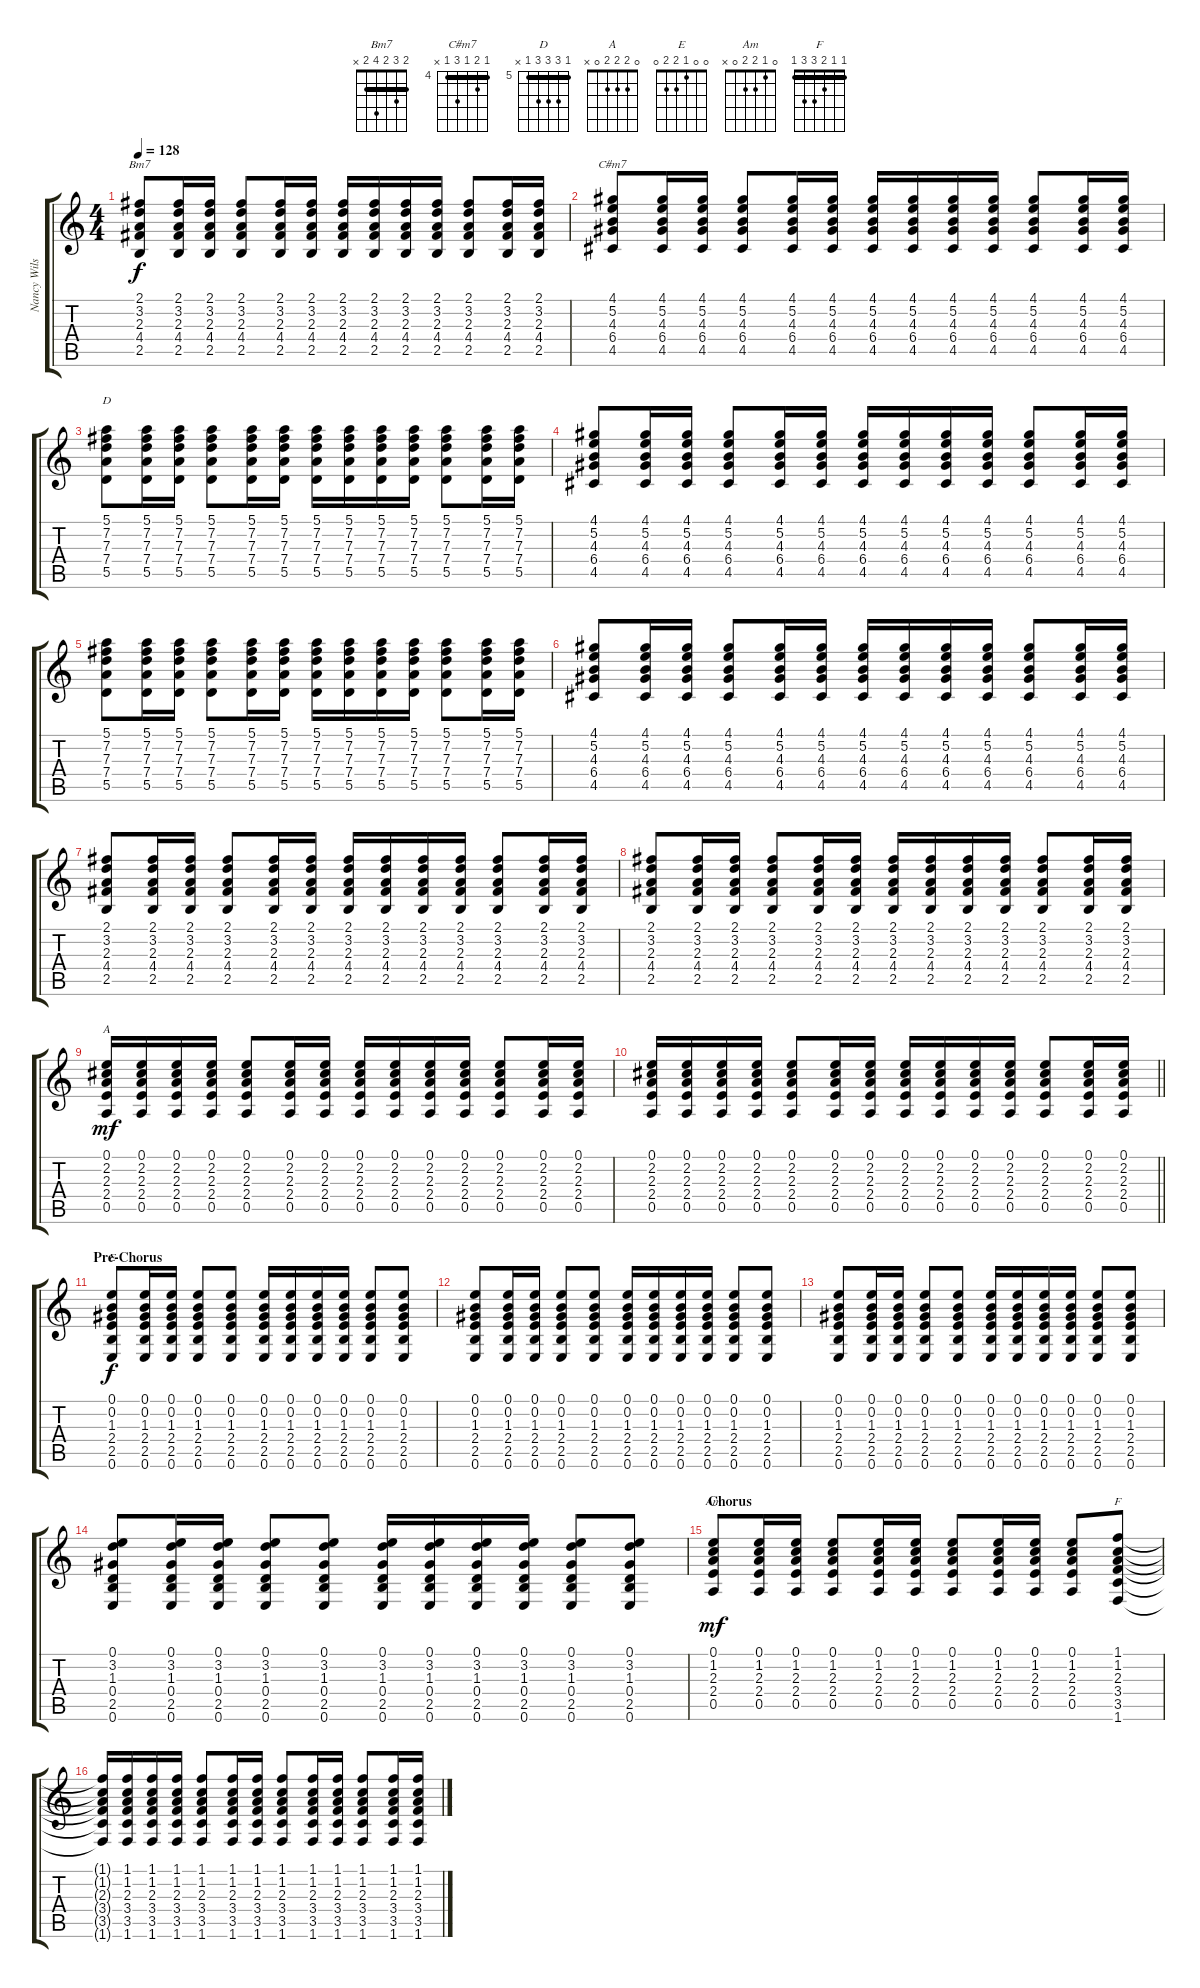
\track ("Nancy Wilson" "Nancy Wils") {instrument acousticguitarsteel}
\staff {score tabs}
\tuning (E4 B3 G3 D3 A2 E2) {hide}
\chord ("Bm7" 2 3 2 4 2 x) {barre 2}
\chord ("C#m7" 4 5 4 6 4 x) {firstfret 4 barre 4}
\chord ("D" 5 7 7 7 5 x) {firstfret 5 barre 5}
\chord ("A" 0 2 2 2 0 x)
\chord ("E" 0 0 1 2 2 0)
\chord ("Am" 0 1 2 2 0 x)
\chord ("F" 1 1 2 3 3 1) {barre 1}
\ts (4 4)
\tempo 128
\clef g2
\ks c
(2.1 3.2 2.3 4.4 2.5).8{ch "Bm7" dy f} (2.1 3.2 2.3 4.4 2.5).16 (2.1 3.2 2.3 4.4 2.5).16 (2.1 3.2 2.3 4.4 2.5).8 (2.1 3.2 2.3 4.4 2.5).16 (2.1 3.2 2.3 4.4 2.5).16 (2.1 3.2 2.3 4.4 2.5).16 (2.1 3.2 2.3 4.4 2.5).16 (2.1 3.2 2.3 4.4 2.5).16 (2.1 3.2 2.3 4.4 2.5).16 (2.1 3.2 2.3 4.4 2.5).8 (2.1 3.2 2.3 4.4 2.5).16 (2.1 3.2 2.3 4.4 2.5).16 |
(4.1 5.2 4.3 6.4 4.5).8{ch "C#m7"} (4.1 5.2 4.3 6.4 4.5).16 (4.1 5.2 4.3 6.4 4.5).16 (4.1 5.2 4.3 6.4 4.5).8 (4.1 5.2 4.3 6.4 4.5).16 (4.1 5.2 4.3 6.4 4.5).16 (4.1 5.2 4.3 6.4 4.5).16 (4.1 5.2 4.3 6.4 4.5).16 (4.1 5.2 4.3 6.4 4.5).16 (4.1 5.2 4.3 6.4 4.5).16 (4.1 5.2 4.3 6.4 4.5).8 (4.1 5.2 4.3 6.4 4.5).16 (4.1 5.2 4.3 6.4 4.5).16 |
(5.1 7.2 7.3 7.4 5.5).8{ch "D"} (5.1 7.2 7.3 7.4 5.5).16 (5.1 7.2 7.3 7.4 5.5).16 (5.1 7.2 7.3 7.4 5.5).8 (5.1 7.2 7.3 7.4 5.5).16 (5.1 7.2 7.3 7.4 5.5).16 (5.1 7.2 7.3 7.4 5.5).16 (5.1 7.2 7.3 7.4 5.5).16 (5.1 7.2 7.3 7.4 5.5).16 (5.1 7.2 7.3 7.4 5.5).16 (5.1 7.2 7.3 7.4 5.5).8 (5.1 7.2 7.3 7.4 5.5).16 (5.1 7.2 7.3 7.4 5.5).16 |
(4.1 5.2 4.3 6.4 4.5).8 (4.1 5.2 4.3 6.4 4.5).16 (4.1 5.2 4.3 6.4 4.5).16 (4.1 5.2 4.3 6.4 4.5).8 (4.1 5.2 4.3 6.4 4.5).16 (4.1 5.2 4.3 6.4 4.5).16 (4.1 5.2 4.3 6.4 4.5).16 (4.1 5.2 4.3 6.4 4.5).16 (4.1 5.2 4.3 6.4 4.5).16 (4.1 5.2 4.3 6.4 4.5).16 (4.1 5.2 4.3 6.4 4.5).8 (4.1 5.2 4.3 6.4 4.5).16 (4.1 5.2 4.3 6.4 4.5).16 |
(5.1 7.2 7.3 7.4 5.5).8 (5.1 7.2 7.3 7.4 5.5).16 (5.1 7.2 7.3 7.4 5.5).16 (5.1 7.2 7.3 7.4 5.5).8 (5.1 7.2 7.3 7.4 5.5).16 (5.1 7.2 7.3 7.4 5.5).16 (5.1 7.2 7.3 7.4 5.5).16 (5.1 7.2 7.3 7.4 5.5).16 (5.1 7.2 7.3 7.4 5.5).16 (5.1 7.2 7.3 7.4 5.5).16 (5.1 7.2 7.3 7.4 5.5).8 (5.1 7.2 7.3 7.4 5.5).16 (5.1 7.2 7.3 7.4 5.5).16 |
(4.1 5.2 4.3 6.4 4.5).8 (4.1 5.2 4.3 6.4 4.5).16 (4.1 5.2 4.3 6.4 4.5).16 (4.1 5.2 4.3 6.4 4.5).8 (4.1 5.2 4.3 6.4 4.5).16 (4.1 5.2 4.3 6.4 4.5).16 (4.1 5.2 4.3 6.4 4.5).16 (4.1 5.2 4.3 6.4 4.5).16 (4.1 5.2 4.3 6.4 4.5).16 (4.1 5.2 4.3 6.4 4.5).16 (4.1 5.2 4.3 6.4 4.5).8 (4.1 5.2 4.3 6.4 4.5).16 (4.1 5.2 4.3 6.4 4.5).16 |
(2.1 3.2 2.3 4.4 2.5).8 (2.1 3.2 2.3 4.4 2.5).16 (2.1 3.2 2.3 4.4 2.5).16 (2.1 3.2 2.3 4.4 2.5).8 (2.1 3.2 2.3 4.4 2.5).16 (2.1 3.2 2.3 4.4 2.5).16 (2.1 3.2 2.3 4.4 2.5).16 (2.1 3.2 2.3 4.4 2.5).16 (2.1 3.2 2.3 4.4 2.5).16 (2.1 3.2 2.3 4.4 2.5).16 (2.1 3.2 2.3 4.4 2.5).8 (2.1 3.2 2.3 4.4 2.5).16 (2.1 3.2 2.3 4.4 2.5).16 |
(2.1 3.2 2.3 4.4 2.5).8 (2.1 3.2 2.3 4.4 2.5).16 (2.1 3.2 2.3 4.4 2.5).16 (2.1 3.2 2.3 4.4 2.5).8 (2.1 3.2 2.3 4.4 2.5).16 (2.1 3.2 2.3 4.4 2.5).16 (2.1 3.2 2.3 4.4 2.5).16 (2.1 3.2 2.3 4.4 2.5).16 (2.1 3.2 2.3 4.4 2.5).16 (2.1 3.2 2.3 4.4 2.5).16 (2.1 3.2 2.3 4.4 2.5).8 (2.1 3.2 2.3 4.4 2.5).16 (2.1 3.2 2.3 4.4 2.5).16 |
(0.1 2.2 2.3 2.4 0.5).16{ch "A" dy mf} (0.1 2.2 2.3 2.4 0.5).16 (0.1 2.2 2.3 2.4 0.5).16 (0.1 2.2 2.3 2.4 0.5).16 (0.1 2.2 2.3 2.4 0.5).8 (0.1 2.2 2.3 2.4 0.5).16 (0.1 2.2 2.3 2.4 0.5).16 (0.1 2.2 2.3 2.4 0.5).16 (0.1 2.2 2.3 2.4 0.5).16 (0.1 2.2 2.3 2.4 0.5).16 (0.1 2.2 2.3 2.4 0.5).16 (0.1 2.2 2.3 2.4 0.5).8 (0.1 2.2 2.3 2.4 0.5).16 (0.1 2.2 2.3 2.4 0.5).16 |
\barLineRight lightlight
(0.1 2.2 2.3 2.4 0.5).16 (0.1 2.2 2.3 2.4 0.5).16 (0.1 2.2 2.3 2.4 0.5).16 (0.1 2.2 2.3 2.4 0.5).16 (0.1 2.2 2.3 2.4 0.5).8 (0.1 2.2 2.3 2.4 0.5).16 (0.1 2.2 2.3 2.4 0.5).16 (0.1 2.2 2.3 2.4 0.5).16 (0.1 2.2 2.3 2.4 0.5).16 (0.1 2.2 2.3 2.4 0.5).16 (0.1 2.2 2.3 2.4 0.5).16 (0.1 2.2 2.3 2.4 0.5).8 (0.1 2.2 2.3 2.4 0.5).16 (0.1 2.2 2.3 2.4 0.5).16 |
\section ("" "Pre-Chorus")
(0.1 0.2 1.3 2.4 2.5 0.6).8{ch "E" dy f} (0.1 0.2 1.3 2.4 2.5 0.6).16 (0.1 0.2 1.3 2.4 2.5 0.6).16 (0.1 0.2 1.3 2.4 2.5 0.6).8 (0.1 0.2 1.3 2.4 2.5 0.6).8 (0.1 0.2 1.3 2.4 2.5 0.6).16 (0.1 0.2 1.3 2.4 2.5 0.6).16 (0.1 0.2 1.3 2.4 2.5 0.6).16 (0.1 0.2 1.3 2.4 2.5 0.6).16 (0.1 0.2 1.3 2.4 2.5 0.6).8 (0.1 0.2 1.3 2.4 2.5 0.6).8 |
(0.1 0.2 1.3 2.4 2.5 0.6).8 (0.1 0.2 1.3 2.4 2.5 0.6).16 (0.1 0.2 1.3 2.4 2.5 0.6).16 (0.1 0.2 1.3 2.4 2.5 0.6).8 (0.1 0.2 1.3 2.4 2.5 0.6).8 (0.1 0.2 1.3 2.4 2.5 0.6).16 (0.1 0.2 1.3 2.4 2.5 0.6).16 (0.1 0.2 1.3 2.4 2.5 0.6).16 (0.1 0.2 1.3 2.4 2.5 0.6).16 (0.1 0.2 1.3 2.4 2.5 0.6).8 (0.1 0.2 1.3 2.4 2.5 0.6).8 |
(0.1 0.2 1.3 2.4 2.5 0.6).8 (0.1 0.2 1.3 2.4 2.5 0.6).16 (0.1 0.2 1.3 2.4 2.5 0.6).16 (0.1 0.2 1.3 2.4 2.5 0.6).8 (0.1 0.2 1.3 2.4 2.5 0.6).8 (0.1 0.2 1.3 2.4 2.5 0.6).16 (0.1 0.2 1.3 2.4 2.5 0.6).16 (0.1 0.2 1.3 2.4 2.5 0.6).16 (0.1 0.2 1.3 2.4 2.5 0.6).16 (0.1 0.2 1.3 2.4 2.5 0.6).8 (0.1 0.2 1.3 2.4 2.5 0.6).8 |
(0.1 3.2 1.3 0.4 2.5 0.6).8 (0.1 3.2 1.3 0.4 2.5 0.6).16 (0.1 3.2 1.3 0.4 2.5 0.6).16 (0.1 3.2 1.3 0.4 2.5 0.6).8 (0.1 3.2 1.3 0.4 2.5 0.6).8 (0.1 3.2 1.3 0.4 2.5 0.6).16 (0.1 3.2 1.3 0.4 2.5 0.6).16 (0.1 3.2 1.3 0.4 2.5 0.6).16 (0.1 3.2 1.3 0.4 2.5 0.6).16 (0.1 3.2 1.3 0.4 2.5 0.6).8 (0.1 3.2 1.3 0.4 2.5 0.6).8 |
\section ("" "Chorus")
(0.1 1.2 2.3 2.4 0.5).8{ch "Am" dy mf} (0.1 1.2 2.3 2.4 0.5).16 (0.1 1.2 2.3 2.4 0.5).16 (0.1 1.2 2.3 2.4 0.5).8 (0.1 1.2 2.3 2.4 0.5).16 (0.1 1.2 2.3 2.4 0.5).16 (0.1 1.2 2.3 2.4 0.5).8 (0.1 1.2 2.3 2.4 0.5).16 (0.1 1.2 2.3 2.4 0.5).16 (0.1 1.2 2.3 2.4 0.5).8 (1.1 1.2 2.3 3.4 3.5 1.6).8{ch "F"} |
(1.1{t} 1.2{t} 2.3{t} 3.4{t} 3.5{t} 1.6{t}).16 (1.1 1.2 2.3 3.4 3.5 1.6).16 (1.1 1.2 2.3 3.4 3.5 1.6).16 (1.1 1.2 2.3 3.4 3.5 1.6).16 (1.1 1.2 2.3 3.4 3.5 1.6).8 (1.1 1.2 2.3 3.4 3.5 1.6).16 (1.1 1.2 2.3 3.4 3.5 1.6).16 (1.1 1.2 2.3 3.4 3.5 1.6).8 (1.1 1.2 2.3 3.4 3.5 1.6).16 (1.1 1.2 2.3 3.4 3.5 1.6).16 (1.1 1.2 2.3 3.4 3.5 1.6).8 (1.1 1.2 2.3 3.4 3.5 1.6).16 (1.1 1.2 2.3 3.4 3.5 1.6).16
